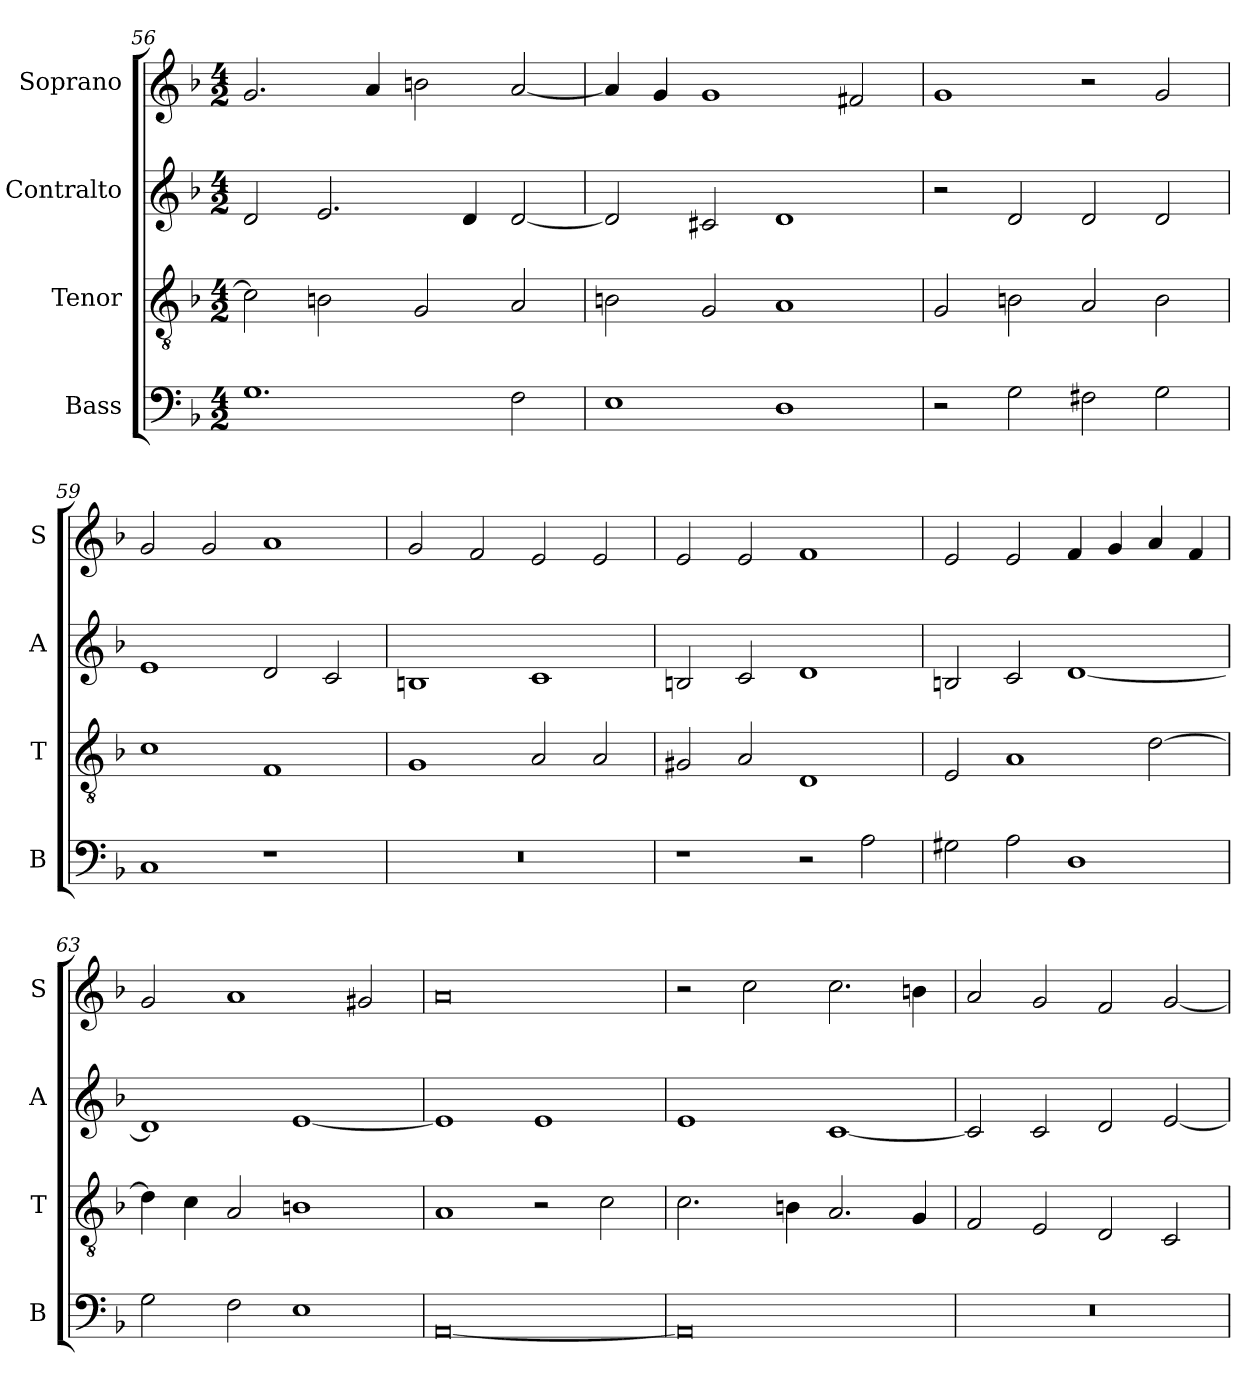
**kern	**kern	**kern	**kern
*part4	*part3	*part2	*part1
*staff4	*staff3	*staff2	*staff1
*I"Bass	*I"Tenor	*I"Contralto	*I"Soprano
*I'B	*I'T	*I'A	*I'S
*clefF4	*clefGv2	*clefG2	*clefG2
*k[b-]	*k[b-]	*k[b-]	*k[b-]
*M4/2	*M4/2	*M4/2	*M4/2
=56	=56	=56	=56
1.G	2c]	2d	2.g
.	2Bn	2.e	.
.	.	.	4a
.	2G	.	2bn
.	.	4d	.
2F	2A	[2d	[2a
=57	=57	=57	=57
1E	2Bn	2d]	4a]
.	.	.	4g
.	2G	2c#X	1g
1D	1A	1d	.
.	.	.	2f#X
=58	=58	=58	=58
2r	2G	2r	1g
2G	2Bn	2d	.
2F#X	2A	2d	2r
2G	2B	2d	2g
=59	=59	=59	=59
1C	1c	1e	2g
.	.	.	2g
1r	1F	2d	1a
.	.	2c	.
=60	=60	=60	=60
0r	1G	1Bn	2g
.	.	.	2f
.	2A	1c	2e
.	2A	.	2e
=61	=61	=61	=61
1r	2G#X	2Bn	2e
.	2A	2c	2e
2r	1D	1d	1f
2A	.	.	.
=62	=62	=62	=62
2G#X	2E	2Bn	2e
2A	1A	2c	2e
1D	.	[1d	4f
.	.	.	4g
.	[2d	.	4a
.	.	.	4f
=63	=63	=63	=63
2G	4d]	1d]	2g
.	4c	.	.
2F	2A	.	1a
1E	1Bn	[1e	.
.	.	.	2g#X
=64	=64	=64	=64
[0AA	1A	1e]	0a
.	2r	1e	.
.	2c	.	.
=65	=65	=65	=65
0AA]	2.c	1e	2r
.	.	.	2cc
.	4Bn	.	.
.	2.A	[1c	2.cc
.	4G	.	4bn
=66	=66	=66	=66
0r	2F	2c]	2a
.	2E	2c	2g
.	2D	2d	2f
.	2C	[2e	[2g
=	=	=	=
*-	*-	*-	*-
